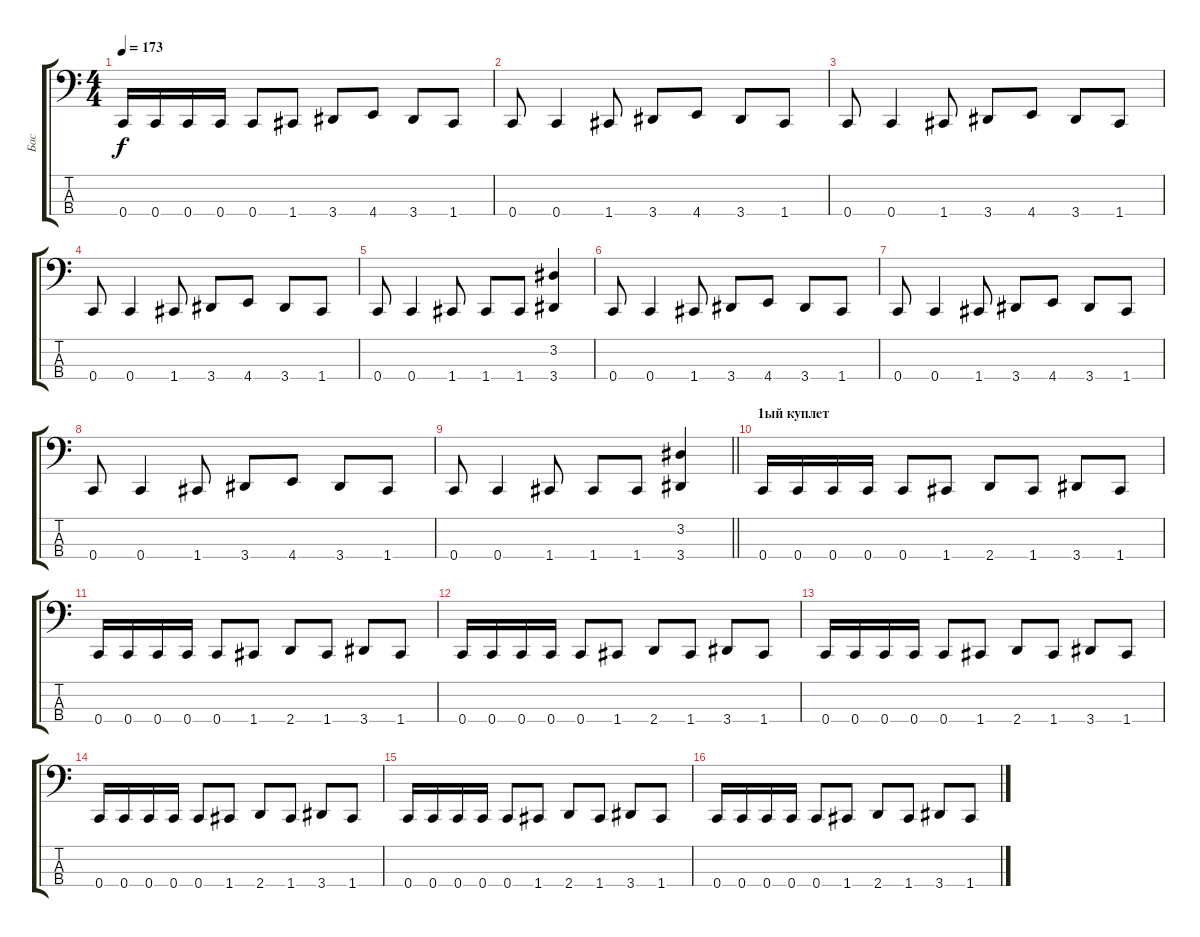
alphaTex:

\track ("Бас" "Бас") {instrument electricbasspick}
\staff {score tabs}
\tuning (F2 C2 G1 C1) {hide}
\ts (4 4)
\tempo 173
\clef f4
\ks c
0.4.16{dy f} 0.4.16 0.4.16 0.4.16 0.4.8 1.4.8 3.4.8 4.4.8 3.4.8 1.4.8 |
0.4.8 0.4.4 1.4.8 3.4.8 4.4.8 3.4.8 1.4.8 |
0.4.8 0.4.4 1.4.8 3.4.8 4.4.8 3.4.8 1.4.8 |
0.4.8 0.4.4 1.4.8 3.4.8 4.4.8 3.4.8 1.4.8 |
0.4.8 0.4.4 1.4.8 1.4.8 1.4.8 (3.2 3.4).4 |
0.4.8 0.4.4 1.4.8 3.4.8 4.4.8 3.4.8 1.4.8 |
0.4.8 0.4.4 1.4.8 3.4.8 4.4.8 3.4.8 1.4.8 |
0.4.8 0.4.4 1.4.8 3.4.8 4.4.8 3.4.8 1.4.8 |
\barLineRight lightlight
0.4.8 0.4.4 1.4.8 1.4.8 1.4.8 (3.2 3.4).4 |
\section ("" "1ый куплет")
0.4.16 0.4.16 0.4.16 0.4.16 0.4.8 1.4.8 2.4.8 1.4.8 3.4.8 1.4.8 |
0.4.16 0.4.16 0.4.16 0.4.16 0.4.8 1.4.8 2.4.8 1.4.8 3.4.8 1.4.8 |
0.4.16 0.4.16 0.4.16 0.4.16 0.4.8 1.4.8 2.4.8 1.4.8 3.4.8 1.4.8 |
0.4.16 0.4.16 0.4.16 0.4.16 0.4.8 1.4.8 2.4.8 1.4.8 3.4.8 1.4.8 |
0.4.16 0.4.16 0.4.16 0.4.16 0.4.8 1.4.8 2.4.8 1.4.8 3.4.8 1.4.8 |
0.4.16 0.4.16 0.4.16 0.4.16 0.4.8 1.4.8 2.4.8 1.4.8 3.4.8 1.4.8 |
0.4.16 0.4.16 0.4.16 0.4.16 0.4.8 1.4.8 2.4.8 1.4.8 3.4.8 1.4.8
